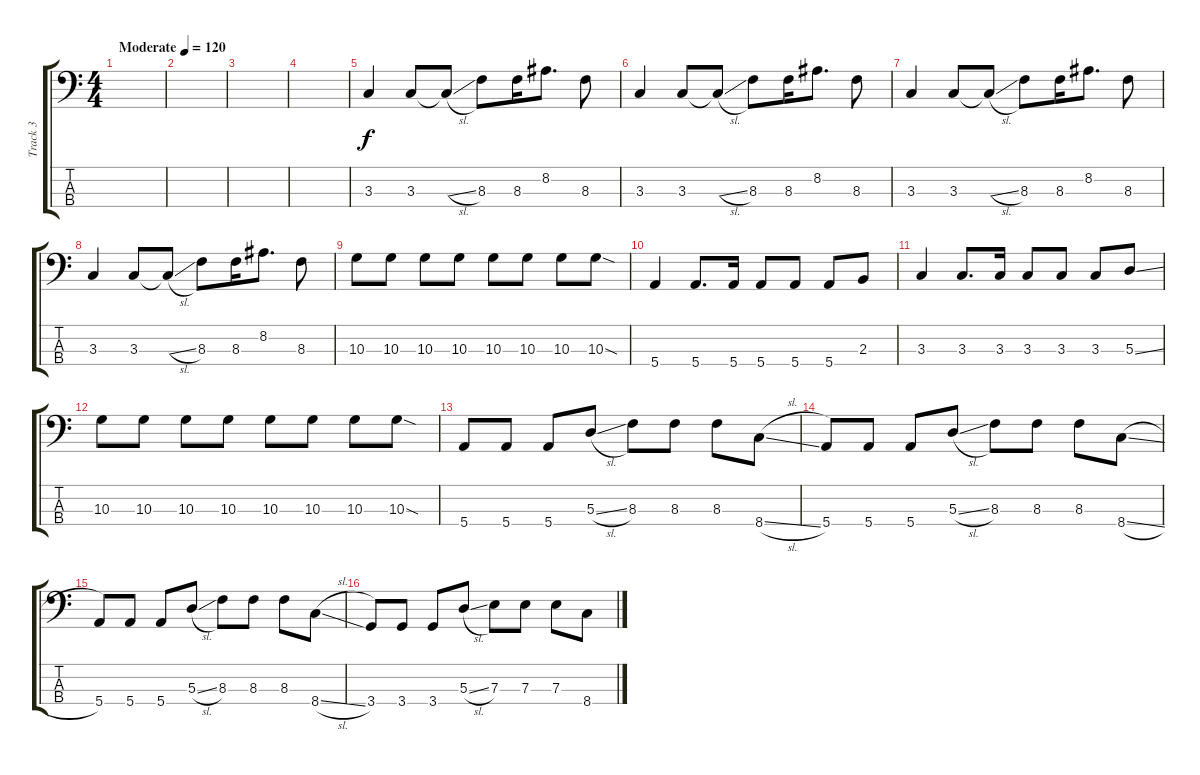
\track ("Track 3" "Track 3") {instrument electricbassfinger}
\staff {score tabs}
\tuning (G2 D2 A1 E1) {hide}
\ts (4 4)
\tempo (120 "Moderate")
\clef f4
\ks c
|
|
|
|
3.3.4 3.3.8 3.3{sl t}.8 8.3.8 8.3.16 8.2.8{d} 8.3.8 |
3.3.4 3.3.8 3.3{sl t}.8 8.3.8 8.3.16 8.2.8{d} 8.3.8 |
3.3.4 3.3.8 3.3{sl t}.8 8.3.8 8.3.16 8.2.8{d} 8.3.8 |
3.3.4 3.3.8 3.3{sl t}.8 8.3.8 8.3.16 8.2.8{d} 8.3.8 |
10.3.8 10.3.8 10.3.8 10.3.8 10.3.8 10.3.8 10.3.8 10.3{sod}.8 |
5.4.4 5.4.8{d} 5.4.16 5.4.8 5.4.8 5.4.8 2.3.8 |
3.3.4 3.3.8{d} 3.3.16 3.3.8 3.3.8 3.3.8 5.3{ss}.8 |
10.3.8 10.3.8 10.3.8 10.3.8 10.3.8 10.3.8 10.3.8 10.3{sod}.8 |
5.4.8 5.4.8 5.4.8 5.3{sl}.8 8.3.8 8.3.8 8.3.8 8.4{sl}.8 |
5.4.8 5.4.8 5.4.8 5.3{sl}.8 8.3.8 8.3.8 8.3.8 8.4{sl}.8 |
5.4.8 5.4.8 5.4.8 5.3{sl}.8 8.3.8 8.3.8 8.3.8 8.4{sl}.8 |
3.4.8 3.4.8 3.4.8 5.3{sl}.8 7.3.8 7.3.8 7.3.8 8.4{sl}.8
